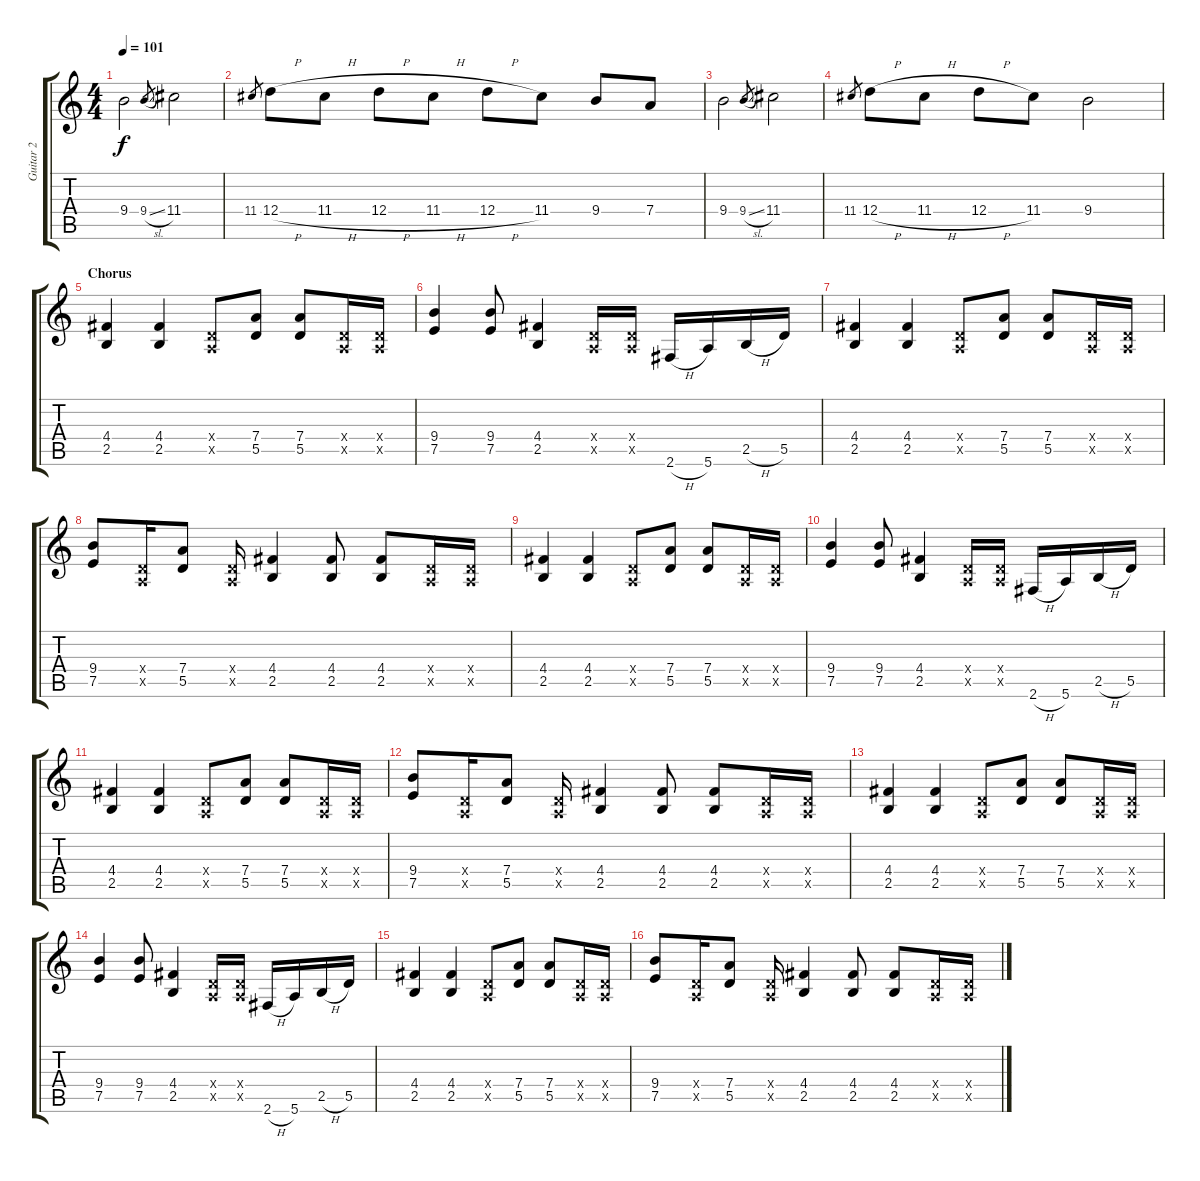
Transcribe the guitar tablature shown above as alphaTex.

\track ("Guitar 2" "Guitar 2") {instrument overdrivenguitar}
\staff {score tabs}
\tuning (E4 B3 G3 D3 A2 E2) {hide}
\ts (4 4)
\tempo 101
\clef g2
\ks c
9.4.2{dy f} 9.4{sl}.8{gr} 11.4.2 |
11.4.8{gr} 12.4{h}.8 11.4{h}.8 12.4{h}.8 11.4{h}.8 12.4{h}.8 11.4.8 9.4.8 7.4.8 |
9.4.2 9.4{sl}.8{gr} 11.4.2 |
11.4.8{gr} 12.4{h}.8 11.4{h}.8 12.4{h}.8 11.4.8 9.4.2 |
\section ("" "Chorus")
(4.4 2.5).4{volume 12} (4.4 2.5).4 (0.4{x} 0.5{x}).8 (7.4 5.5).8 (7.4 5.5).8 (0.4{x} 0.5{x}).16 (0.4{x} 0.5{x}).16 |
(9.4 7.5).4 (9.4 7.5).8 (4.4 2.5).4 (0.4{x} 0.5{x}).16 (0.4{x} 0.5{x}).16 2.6{h}.16 5.6.16 2.5{h}.16 5.5.16 |
(4.4 2.5).4 (4.4 2.5).4 (0.4{x} 0.5{x}).8 (7.4 5.5).8 (7.4 5.5).8 (0.4{x} 0.5{x}).16 (0.4{x} 0.5{x}).16 |
(9.4 7.5).8 (0.4{x} 0.5{x}).16 (7.4 5.5).8 (0.4{x} 0.5{x}).16 (4.4 2.5).4 (4.4 2.5).8 (4.4 2.5).8 (0.4{x} 0.5{x}).16 (0.4{x} 0.5{x}).16 |
(4.4 2.5).4{volume 12} (4.4 2.5).4 (0.4{x} 0.5{x}).8 (7.4 5.5).8 (7.4 5.5).8 (0.4{x} 0.5{x}).16 (0.4{x} 0.5{x}).16 |
(9.4 7.5).4 (9.4 7.5).8 (4.4 2.5).4 (0.4{x} 0.5{x}).16 (0.4{x} 0.5{x}).16 2.6{h}.16 5.6.16 2.5{h}.16 5.5.16 |
(4.4 2.5).4 (4.4 2.5).4 (0.4{x} 0.5{x}).8 (7.4 5.5).8 (7.4 5.5).8 (0.4{x} 0.5{x}).16 (0.4{x} 0.5{x}).16 |
(9.4 7.5).8 (0.4{x} 0.5{x}).16 (7.4 5.5).8 (0.4{x} 0.5{x}).16 (4.4 2.5).4 (4.4 2.5).8 (4.4 2.5).8 (0.4{x} 0.5{x}).16 (0.4{x} 0.5{x}).16 |
(4.4 2.5).4{volume 12} (4.4 2.5).4 (0.4{x} 0.5{x}).8 (7.4 5.5).8 (7.4 5.5).8 (0.4{x} 0.5{x}).16 (0.4{x} 0.5{x}).16 |
(9.4 7.5).4 (9.4 7.5).8 (4.4 2.5).4 (0.4{x} 0.5{x}).16 (0.4{x} 0.5{x}).16 2.6{h}.16 5.6.16 2.5{h}.16 5.5.16 |
(4.4 2.5).4 (4.4 2.5).4 (0.4{x} 0.5{x}).8 (7.4 5.5).8 (7.4 5.5).8 (0.4{x} 0.5{x}).16 (0.4{x} 0.5{x}).16 |
(9.4 7.5).8 (0.4{x} 0.5{x}).16 (7.4 5.5).8 (0.4{x} 0.5{x}).16 (4.4 2.5).4 (4.4 2.5).8 (4.4 2.5).8 (0.4{x} 0.5{x}).16 (0.4{x} 0.5{x}).16
